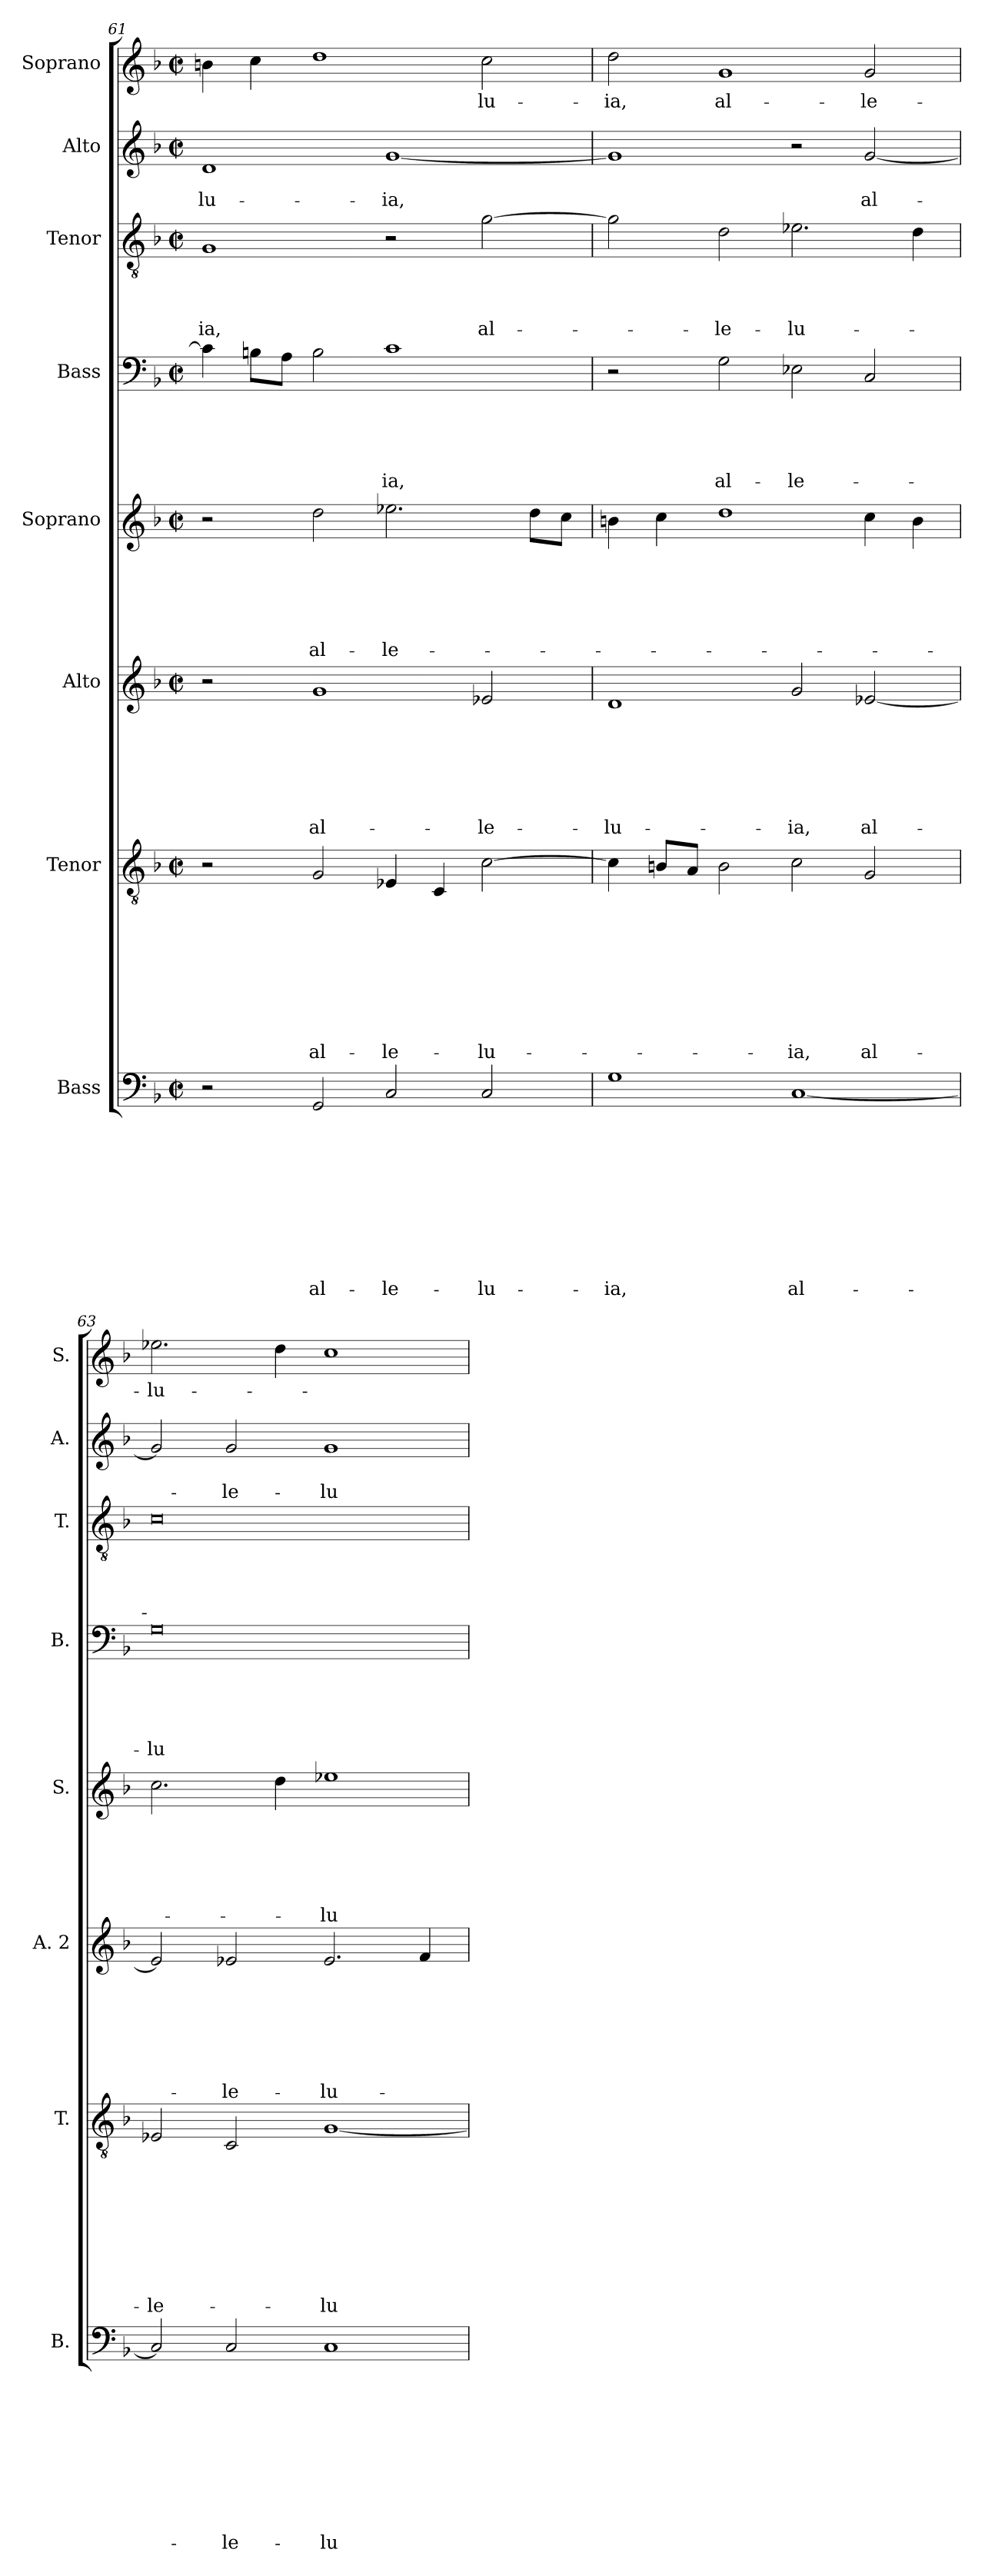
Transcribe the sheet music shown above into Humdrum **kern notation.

**kern	**text	**text	**text	**text	**text	**text	**text	**text	**text	**text	**kern	**text	**text	**text	**text	**text	**text	**text	**text	**text	**kern	**text	**text	**text	**text	**text	**text	**text	**kern	**text	**text	**text	**text	**text	**text	**kern	**text	**text	**text	**text	**text	**kern	**text	**text	**text	**text	**kern	**text	**text	**kern	**text
*part8	*part8	*part8	*part8	*part8	*part8	*part8	*part8	*part8	*part8	*part8	*part7	*part7	*part7	*part7	*part7	*part7	*part7	*part7	*part7	*part7	*part6	*part6	*part6	*part6	*part6	*part6	*part6	*part6	*part5	*part5	*part5	*part5	*part5	*part5	*part5	*part4	*part4	*part4	*part4	*part4	*part4	*part3	*part3	*part3	*part3	*part3	*part2	*part2	*part2	*part1	*part1
*staff8	*staff8	*staff8	*staff8	*staff8	*staff8	*staff8	*staff8	*staff8	*staff8	*staff8	*staff7	*staff7	*staff7	*staff7	*staff7	*staff7	*staff7	*staff7	*staff7	*staff7	*staff6	*staff6	*staff6	*staff6	*staff6	*staff6	*staff6	*staff6	*staff5	*staff5	*staff5	*staff5	*staff5	*staff5	*staff5	*staff4	*staff4	*staff4	*staff4	*staff4	*staff4	*staff3	*staff3	*staff3	*staff3	*staff3	*staff2	*staff2	*staff2	*staff1	*staff1
*I"Bass	*	*	*	*	*	*	*	*	*	*	*I"Tenor	*	*	*	*	*	*	*	*	*	*I"Alto	*	*	*	*	*	*	*	*I"Soprano	*	*	*	*	*	*	*I"Bass	*	*	*	*	*	*I"Tenor	*	*	*	*	*I"Alto	*	*	*I"Soprano	*
*I'B.	*	*	*	*	*	*	*	*	*	*	*I'T.	*	*	*	*	*	*	*	*	*	*I'A. 2	*	*	*	*	*	*	*	*I'S.	*	*	*	*	*	*	*I'B.	*	*	*	*	*	*I'T.	*	*	*	*	*I'A.	*	*	*I'S.	*
!!LO:LB:g=z
*clefF4	*	*	*	*	*	*	*	*	*	*	*clefGv2	*	*	*	*	*	*	*	*	*	*clefG2	*	*	*	*	*	*	*	*clefG2	*	*	*	*	*	*	*clefF4	*	*	*	*	*	*clefGv2	*	*	*	*	*clefG2	*	*	*clefG2	*
*k[b-]	*	*	*	*	*	*	*	*	*	*	*k[b-]	*	*	*	*	*	*	*	*	*	*k[b-]	*	*	*	*	*	*	*	*k[b-]	*	*	*	*	*	*	*k[b-]	*	*	*	*	*	*k[b-]	*	*	*	*	*k[b-]	*	*	*k[b-]	*
*F:	*	*	*	*	*	*	*	*	*	*	*F:	*	*	*	*	*	*	*	*	*	*F:	*	*	*	*	*	*	*	*F:	*	*	*	*	*	*	*F:	*	*	*	*	*	*F:	*	*	*	*	*F:	*	*	*F:	*
*M2/2	*	*	*	*	*	*	*	*	*	*	*M2/2	*	*	*	*	*	*	*	*	*	*M2/2	*	*	*	*	*	*	*	*M2/2	*	*	*	*	*	*	*M2/2	*	*	*	*	*	*M2/2	*	*	*	*	*M2/2	*	*	*M2/2	*
*met(c|)	*	*	*	*	*	*	*	*	*	*	*met(c|)	*	*	*	*	*	*	*	*	*	*met(c|)	*	*	*	*	*	*	*	*met(c|)	*	*	*	*	*	*	*met(c|)	*	*	*	*	*	*met(c|)	*	*	*	*	*met(c|)	*	*	*met(c|)	*
=61	=61	=61	=61	=61	=61	=61	=61	=61	=61	=61	=61	=61	=61	=61	=61	=61	=61	=61	=61	=61	=61	=61	=61	=61	=61	=61	=61	=61	=61	=61	=61	=61	=61	=61	=61	=61	=61	=61	=61	=61	=61	=61	=61	=61	=61	=61	=61	=61	=61	=61	=61
!	!	!	!	!	!	!	!	!	!	!	!	!	!	!	!	!	!	!	!	!	!	!	!	!	!	!	!	!	!	!	!	!	!	!	!	!	!	!	!	!	!	!	!	!	!	!LO:LY:b	!	!	!LO:LY:b	!	!
2r	.	.	.	.	.	.	.	.	.	.	2r	.	.	.	.	.	.	.	.	.	2r	.	.	.	.	.	.	.	2r	.	.	.	.	.	.	4c\]	.	.	.	.	.	1G	.	.	.	-ia,	1d	.	-lu-	4bn\	.
.	.	.	.	.	.	.	.	.	.	.	.	.	.	.	.	.	.	.	.	.	.	.	.	.	.	.	.	.	.	.	.	.	.	.	.	8Bn\L	.	.	.	.	.	.	.	.	.	.	.	.	.	4cc\	.
.	.	.	.	.	.	.	.	.	.	.	.	.	.	.	.	.	.	.	.	.	.	.	.	.	.	.	.	.	.	.	.	.	.	.	.	8A\J	.	.	.	.	.	.	.	.	.	.	.	.	.	.	.
!	!	!	!	!	!	!	!	!	!	!LO:LY:b	!	!	!	!	!	!	!	!	!	!LO:LY:b	!	!	!	!	!	!	!	!LO:LY:b	!	!	!	!	!	!	!LO:LY:b	!	!	!	!	!	!	!	!	!	!	!	!	!	!	!	!
2GG/	.	.	.	.	.	.	.	.	.	al-	2G/	.	.	.	.	.	.	.	.	al-	1g	.	.	.	.	.	.	al-	2dd\	.	.	.	.	.	al-	2B\	.	.	.	.	.	.	.	.	.	.	.	.	.	1dd	.
!	!	!	!	!	!	!	!	!	!	!LO:LY:b	!	!	!	!	!	!	!	!	!	!LO:LY:b	!	!	!	!	!	!	!	!	!	!	!	!	!	!	!LO:LY:b	!	!	!	!	!	!LO:LY:b	!	!	!	!	!	!	!	!LO:LY:b	!	!
2C/	.	.	.	.	.	.	.	.	.	-le-	4E-X/	.	.	.	.	.	.	.	.	-le-	.	.	.	.	.	.	.	.	2.ee-X\	.	.	.	.	.	-le-	1c	.	.	.	.	-ia,	2r	.	.	.	.	[<1g	.	-ia,	.	.
.	.	.	.	.	.	.	.	.	.	.	4C/	.	.	.	.	.	.	.	.	.	.	.	.	.	.	.	.	.	.	.	.	.	.	.	.	.	.	.	.	.	.	.	.	.	.	.	.	.	.	.	.
!	!	!	!	!	!	!	!	!	!	!LO:LY:b	!	!	!	!	!	!	!	!	!	!LO:LY:b	!	!	!	!	!	!	!	!LO:LY:b	!	!	!	!	!	!	!	!	!	!	!	!	!	!	!	!	!	!LO:LY:b	!	!	!	!	!LO:LY:b
2C/	.	.	.	.	.	.	.	.	.	-lu-	[>2c\	.	.	.	.	.	.	.	.	-lu-	2e-X/	.	.	.	.	.	.	-le-	.	.	.	.	.	.	.	.	.	.	.	.	.	[>2g\	.	.	.	al-	.	.	.	2cc\	-lu-
.	.	.	.	.	.	.	.	.	.	.	.	.	.	.	.	.	.	.	.	.	.	.	.	.	.	.	.	.	8dd\L	.	.	.	.	.	.	.	.	.	.	.	.	.	.	.	.	.	.	.	.	.	.
.	.	.	.	.	.	.	.	.	.	.	.	.	.	.	.	.	.	.	.	.	.	.	.	.	.	.	.	.	8cc\J	.	.	.	.	.	.	.	.	.	.	.	.	.	.	.	.	.	.	.	.	.	.
=62	=62	=62	=62	=62	=62	=62	=62	=62	=62	=62	=62	=62	=62	=62	=62	=62	=62	=62	=62	=62	=62	=62	=62	=62	=62	=62	=62	=62	=62	=62	=62	=62	=62	=62	=62	=62	=62	=62	=62	=62	=62	=62	=62	=62	=62	=62	=62	=62	=62	=62	=62
!	!	!	!	!	!	!	!	!	!	!LO:LY:b	!	!	!	!	!	!	!	!	!	!	!	!	!	!	!	!	!	!LO:LY:b	!	!	!	!	!	!	!	!	!	!	!	!	!	!	!	!	!	!	!	!	!	!	!LO:LY:b
1G	.	.	.	.	.	.	.	.	.	-ia,	4c\]	.	.	.	.	.	.	.	.	.	1d	.	.	.	.	.	.	-lu-	4bn\	.	.	.	.	.	.	2r	.	.	.	.	.	2g\]	.	.	.	.	1g]	.	.	2dd\	-ia,
.	.	.	.	.	.	.	.	.	.	.	8Bn/L	.	.	.	.	.	.	.	.	.	.	.	.	.	.	.	.	.	4cc\	.	.	.	.	.	.	.	.	.	.	.	.	.	.	.	.	.	.	.	.	.	.
.	.	.	.	.	.	.	.	.	.	.	8A/J	.	.	.	.	.	.	.	.	.	.	.	.	.	.	.	.	.	.	.	.	.	.	.	.	.	.	.	.	.	.	.	.	.	.	.	.	.	.	.	.
!	!	!	!	!	!	!	!	!	!	!	!	!	!	!	!	!	!	!	!	!	!	!	!	!	!	!	!	!	!	!	!	!	!	!	!	!	!	!	!	!	!LO:LY:b	!	!	!	!	!LO:LY:b	!	!	!	!	!LO:LY:b
.	.	.	.	.	.	.	.	.	.	.	2B\	.	.	.	.	.	.	.	.	.	.	.	.	.	.	.	.	.	1dd	.	.	.	.	.	.	2G\	.	.	.	.	al-	2d\	.	.	.	-le-	.	.	.	1g	al-
!	!	!	!	!	!	!	!	!	!	!LO:LY:b	!	!	!	!	!	!	!	!	!	!LO:LY:b	!	!	!	!	!	!	!	!LO:LY:b	!	!	!	!	!	!	!	!	!	!	!	!	!LO:LY:b	!	!	!	!	!LO:LY:b	!	!	!	!	!
[<1C	.	.	.	.	.	.	.	.	.	al-	2c\	.	.	.	.	.	.	.	.	-ia,	2g/	.	.	.	.	.	.	-ia,	.	.	.	.	.	.	.	2E-X\	.	.	.	.	-le-	2.e-X\	.	.	.	-lu-	2r	.	.	.	.
!	!	!	!	!	!	!	!	!	!	!	!	!	!	!	!	!	!	!	!	!LO:LY:b	!	!	!	!	!	!	!	!LO:LY:b	!	!	!	!	!	!	!	!	!	!	!	!	!	!	!	!	!	!	!	!	!LO:LY:b	!	!LO:LY:b
.	.	.	.	.	.	.	.	.	.	.	2G/	.	.	.	.	.	.	.	.	al-	[<2e-X/	.	.	.	.	.	.	al-	4cc\	.	.	.	.	.	.	2C/	.	.	.	.	.	.	.	.	.	.	[<2g/	.	al-	2g/	-le-
.	.	.	.	.	.	.	.	.	.	.	.	.	.	.	.	.	.	.	.	.	.	.	.	.	.	.	.	.	4b\	.	.	.	.	.	.	.	.	.	.	.	.	4d\	.	.	.	.	.	.	.	.	.
=63	=63	=63	=63	=63	=63	=63	=63	=63	=63	=63	=63	=63	=63	=63	=63	=63	=63	=63	=63	=63	=63	=63	=63	=63	=63	=63	=63	=63	=63	=63	=63	=63	=63	=63	=63	=63	=63	=63	=63	=63	=63	=63	=63	=63	=63	=63	=63	=63	=63	=63	=63
!	!	!	!	!	!	!	!	!	!	!	!	!	!	!	!	!	!	!	!	!LO:LY:b	!	!	!	!	!	!	!	!	!	!	!	!	!	!	!	!	!	!	!	!	!LO:LY:b	!	!	!	!	!	!	!	!	!	!LO:LY:b
2C/]	.	.	.	.	.	.	.	.	.	.	2E-X/	.	.	.	.	.	.	.	.	-le-	2e-/]	.	.	.	.	.	.	.	2.cc\	.	.	.	.	.	.	0G	.	.	.	.	-lu-	0c	.	.	.	.	2g/]	.	.	2.ee-X\	-lu-
!	!	!	!	!	!	!	!	!	!	!LO:LY:b	!	!	!	!	!	!	!	!	!	!	!	!	!	!	!	!	!	!LO:LY:b	!	!	!	!	!	!	!	!	!	!	!	!	!	!	!	!	!	!	!	!	!LO:LY:b	!	!
2C/	.	.	.	.	.	.	.	.	.	-le-	2C/	.	.	.	.	.	.	.	.	.	2e-X/	.	.	.	.	.	.	-le-	.	.	.	.	.	.	.	.	.	.	.	.	.	.	.	.	.	.	2g/	.	-le-	.	.
.	.	.	.	.	.	.	.	.	.	.	.	.	.	.	.	.	.	.	.	.	.	.	.	.	.	.	.	.	4dd\	.	.	.	.	.	.	.	.	.	.	.	.	.	.	.	.	.	.	.	.	4dd\	.
!	!	!	!	!	!	!	!	!	!	!LO:LY:b	!	!	!	!	!	!	!	!	!	!LO:LY:b	!	!	!	!	!	!	!	!LO:LY:b	!	!	!	!	!	!	!LO:LY:b	!	!	!	!	!	!	!	!	!	!	!	!	!	!LO:LY:b	!	!
1C	.	.	.	.	.	.	.	.	.	-lu-	[<1G	.	.	.	.	.	.	.	.	-lu-	2.e-/	.	.	.	.	.	.	-lu-	1ee-X	.	.	.	.	.	-lu-	.	.	.	.	.	.	.	.	.	.	.	1g	.	-lu-	1cc	.
.	.	.	.	.	.	.	.	.	.	.	.	.	.	.	.	.	.	.	.	.	4f/	.	.	.	.	.	.	.	.	.	.	.	.	.	.	.	.	.	.	.	.	.	.	.	.	.	.	.	.	.	.
=	=	=	=	=	=	=	=	=	=	=	=	=	=	=	=	=	=	=	=	=	=	=	=	=	=	=	=	=	=	=	=	=	=	=	=	=	=	=	=	=	=	=	=	=	=	=	=	=	=	=	=
*-	*-	*-	*-	*-	*-	*-	*-	*-	*-	*-	*-	*-	*-	*-	*-	*-	*-	*-	*-	*-	*-	*-	*-	*-	*-	*-	*-	*-	*-	*-	*-	*-	*-	*-	*-	*-	*-	*-	*-	*-	*-	*-	*-	*-	*-	*-	*-	*-	*-	*-	*-
